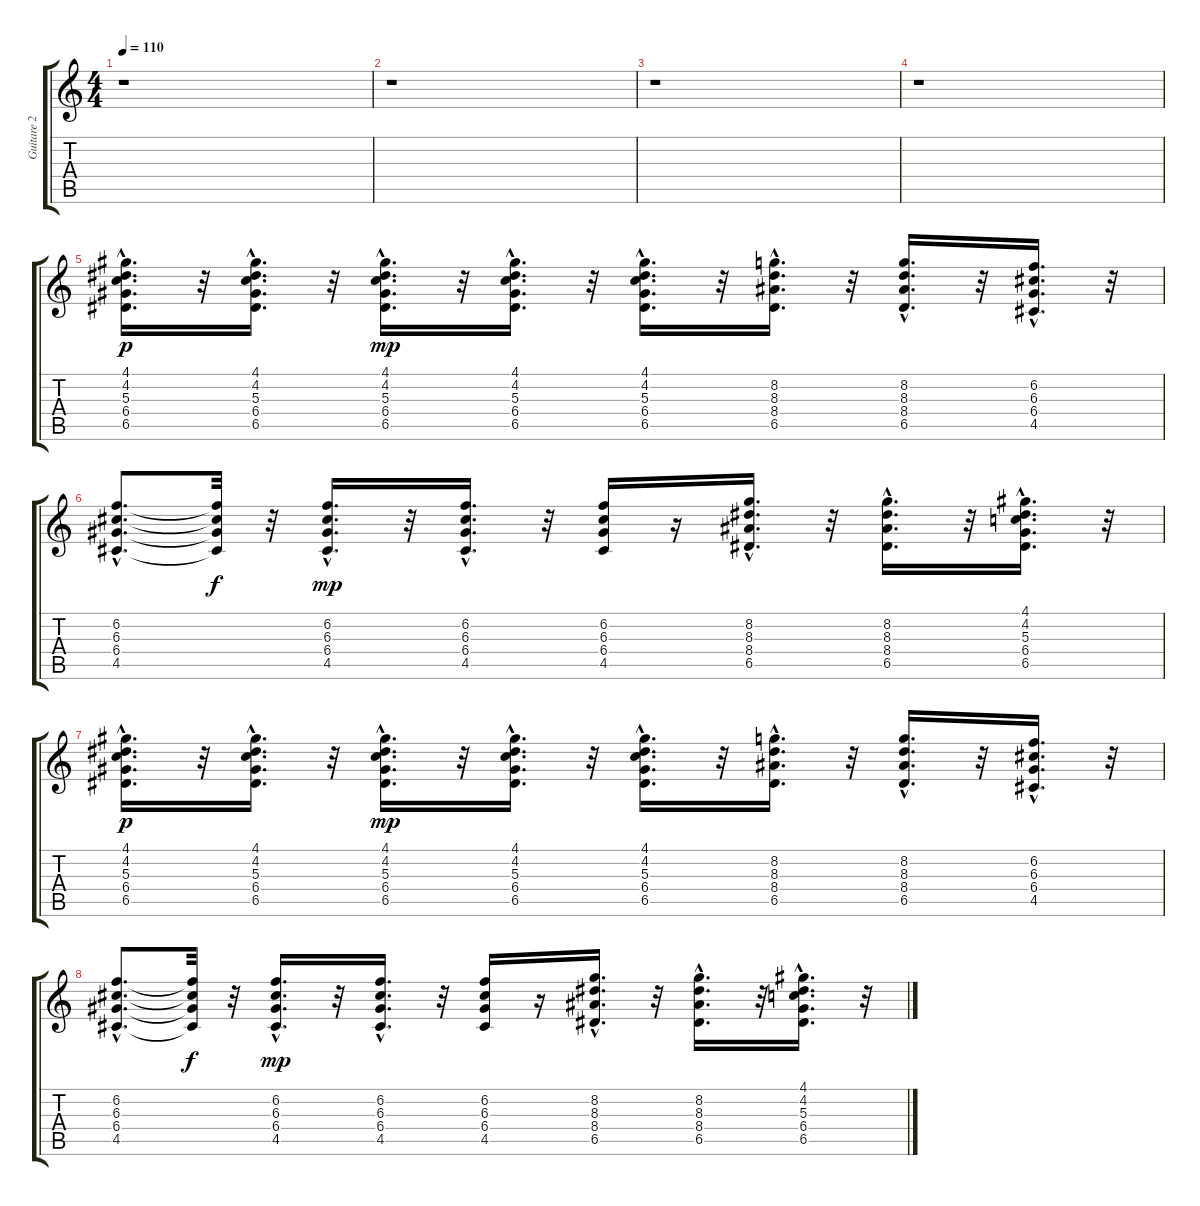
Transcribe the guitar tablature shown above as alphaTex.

\track ("Guitare 2" "Guitare 2") {instrument acousticguitarsteel}
\staff {score tabs}
\tuning (E4 B3 G3 D3 A2 E2) {hide}
\ts (4 4)
\tempo 110
\clef g2
\ks c
r.1{dy mp} |
r.1 |
r.1 |
r.1 |
(4.1{hac} 4.2{hac} 5.3{hac} 6.4{hac} 6.5{hac}).16{d dy p} r.32 (4.1{hac} 4.2{hac} 5.3{hac} 6.4{hac} 6.5{hac}).16{d} r.32 (4.1{hac} 4.2{hac} 5.3{hac} 6.4{hac} 6.5{hac}).16{d dy mp} r.32 (4.1{hac} 4.2{hac} 5.3{hac} 6.4{hac} 6.5{hac}).16{d} r.32 (4.1 4.2 5.3{hac} 6.4 6.5).16{d} r.32 (8.2{hac} 8.3{hac} 8.4{hac} 6.5{hac}).16{d} r.32 (8.2{hac} 8.3{hac} 8.4{hac} 6.5{hac}).16{d} r.32 (6.2{hac} 6.3{hac} 6.4{hac} 4.5{hac}).16{d} r.32 |
(6.2{hac} 6.3{hac} 6.4{hac} 4.5{hac}).8{d} (6.2{t} 6.3{t} 6.4{t} 4.5{t}).32{dy f} r.32 (6.2{hac} 6.3{hac} 6.4{hac} 4.5{hac}).16{d dy mp} r.32 (6.2{hac} 6.3{hac} 6.4{hac} 4.5{hac}).16{d} r.32 (6.2 6.3 6.4 4.5).16 r.16 (8.2{hac} 8.3{hac} 8.4{hac} 6.5{hac}).16{d} r.32 (8.2{hac} 8.3{hac} 8.4{hac} 6.5{hac}).16{d} r.32 (4.1{hac} 4.2{hac} 5.3{hac} 6.4{hac} 6.5{hac}).16{d} r.32 |
(4.1{hac} 4.2{hac} 5.3{hac} 6.4{hac} 6.5{hac}).16{d dy p} r.32 (4.1{hac} 4.2{hac} 5.3{hac} 6.4{hac} 6.5{hac}).16{d} r.32 (4.1{hac} 4.2{hac} 5.3{hac} 6.4{hac} 6.5{hac}).16{d dy mp} r.32 (4.1{hac} 4.2{hac} 5.3{hac} 6.4{hac} 6.5{hac}).16{d} r.32 (4.1 4.2 5.3{hac} 6.4 6.5).16{d} r.32 (8.2{hac} 8.3{hac} 8.4{hac} 6.5{hac}).16{d} r.32 (8.2{hac} 8.3{hac} 8.4{hac} 6.5{hac}).16{d} r.32 (6.2{hac} 6.3{hac} 6.4{hac} 4.5{hac}).16{d} r.32 |
(6.2{hac} 6.3{hac} 6.4{hac} 4.5{hac}).8{d} (6.2{t} 6.3{t} 6.4{t} 4.5{t}).32{dy f} r.32 (6.2{hac} 6.3{hac} 6.4{hac} 4.5{hac}).16{d dy mp} r.32 (6.2{hac} 6.3{hac} 6.4{hac} 4.5{hac}).16{d} r.32 (6.2 6.3 6.4 4.5).16 r.16 (8.2{hac} 8.3{hac} 8.4{hac} 6.5{hac}).16{d} r.32 (8.2{hac} 8.3{hac} 8.4{hac} 6.5{hac}).16{d} r.32 (4.1{hac} 4.2{hac} 5.3{hac} 6.4{hac} 6.5{hac}).16{d} r.32
